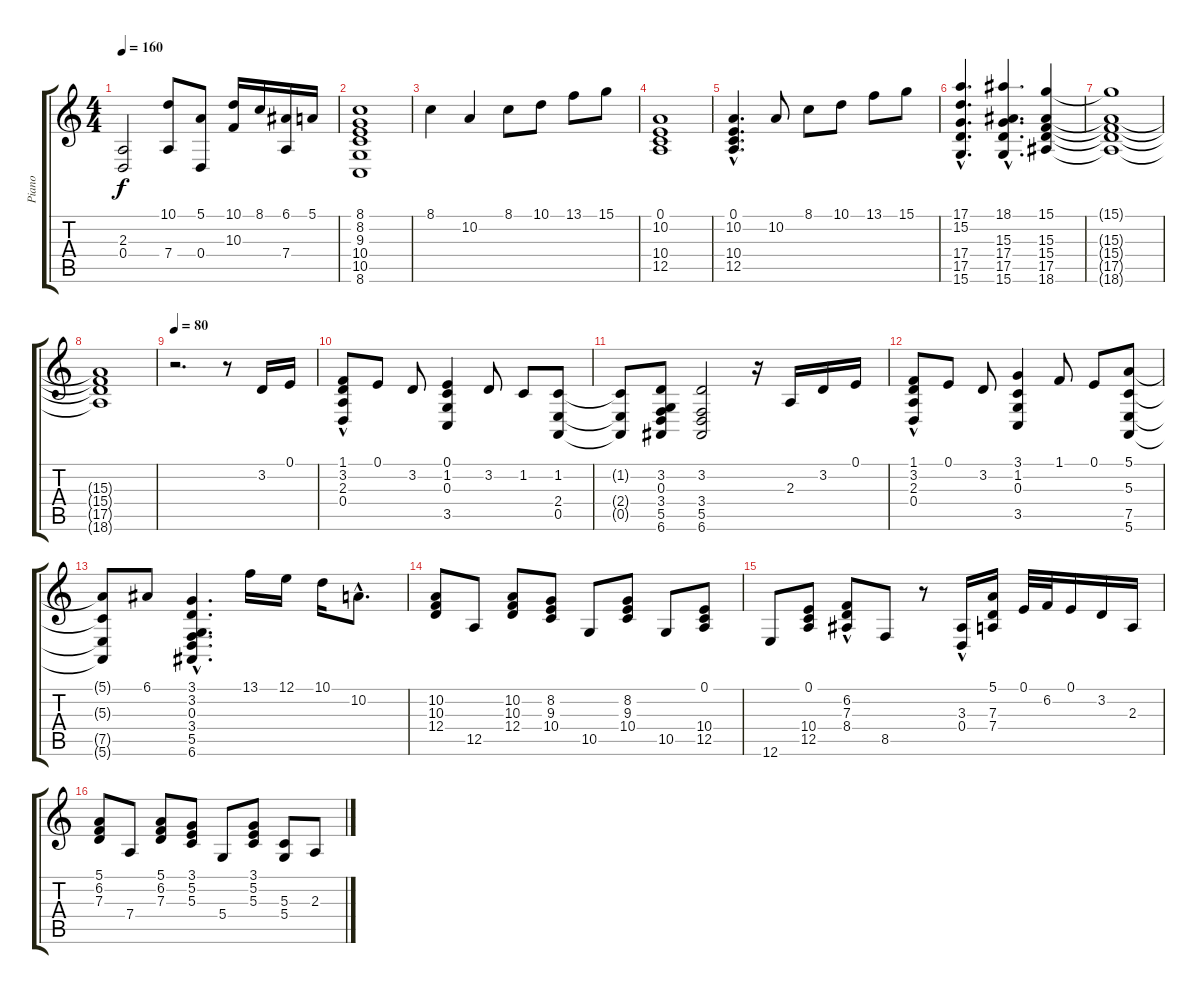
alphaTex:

\track ("Piano" "Piano") {instrument acousticgrandpiano}
\staff {score tabs}
\tuning (E4 B3 G3 D3 A2 E2) {hide}
\ts (4 4)
\tempo 160
\clef g2
\ks c
(2.3{t} 0.4{t}).2{dy f} (10.1 7.4).8 (5.1 0.4).8 (10.1 10.3).16 8.1.16 (6.1 7.4).16 5.1.16 |
(8.1 8.2 9.3 10.4 10.5 8.6).1 |
8.1.4 10.2.4 8.1.8 10.1.8 13.1.8 15.1.8 |
(0.1 10.2 10.4 12.5).1 |
(0.1 10.2{hac} 10.4 12.5).4{d} 10.2.8 8.1.8 10.1.8 13.1.8 15.1.8 |
(17.1{hac} 15.2{hac} 17.4{hac} 17.5{hac} 15.6{hac}).4{d} (18.1{hac} 15.3{hac} 17.4{hac} 17.5{hac} 15.6{hac}).4{d} (15.1 15.3 15.4 17.5 18.6).4 |
(15.1{t} 15.3{t} 15.4{t} 17.5{t} 18.6{t}).1 |
(15.3{t} 15.4{t} 17.5{t} 18.6{t}).1 |
\tempo 80
r.2{d} r.8 3.2.16 0.1.16 |
(1.1 3.2 2.3{hac} 0.4{hac}).8 0.1.8 3.2.8 (0.1 1.2 0.3 3.5).4 3.2.8 1.2.8 (1.2 2.4 0.5).8 |
(1.2{t} 2.4{t} 0.5{t}).8 (3.2 0.3 3.4 5.5 6.6).8 (3.2 3.4 5.5 6.6).2 r.16 2.3.16 3.2.16 0.1.16 |
(1.1 3.2 2.3{hac} 0.4{hac}).8 0.1.8 3.2.8 (3.1 1.2 0.3 3.5).4 1.1.8 0.1.8 (5.1 5.3 7.5 5.6).8 |
(5.1{t} 5.3{t} 7.5{t} 5.6{t}).8 6.1.8 (3.1{hac} 3.2{hac} 0.3{hac} 3.4{hac} 5.5{hac} 6.6{hac}).4{d} 13.1.16 12.1.16 10.1.16 10.2{hac}.8{d} |
(10.2 10.3 12.4).8 12.5.8 (10.2 10.3 12.4).8 (8.2 9.3 10.4).8 10.5.8 (8.2 9.3 10.4).8 10.5.8 (0.1 10.4 12.5).8 |
12.6.8 (0.1 10.4 12.5).8 (6.2{hac} 7.3{hac} 8.4{hac}).8 8.5.8 r.8 (3.3 0.4{hac}).16 (5.1 7.3 7.4).16 0.1.32 6.2.32 0.1.16 3.2.16 2.3.16 |
(5.1 6.2 7.3).8 7.4.8 (5.1 6.2 7.3).8 (3.1 5.2 5.3).8 5.4.8 (3.1 5.2 5.3).8 (5.3 5.4).8 2.3.8
